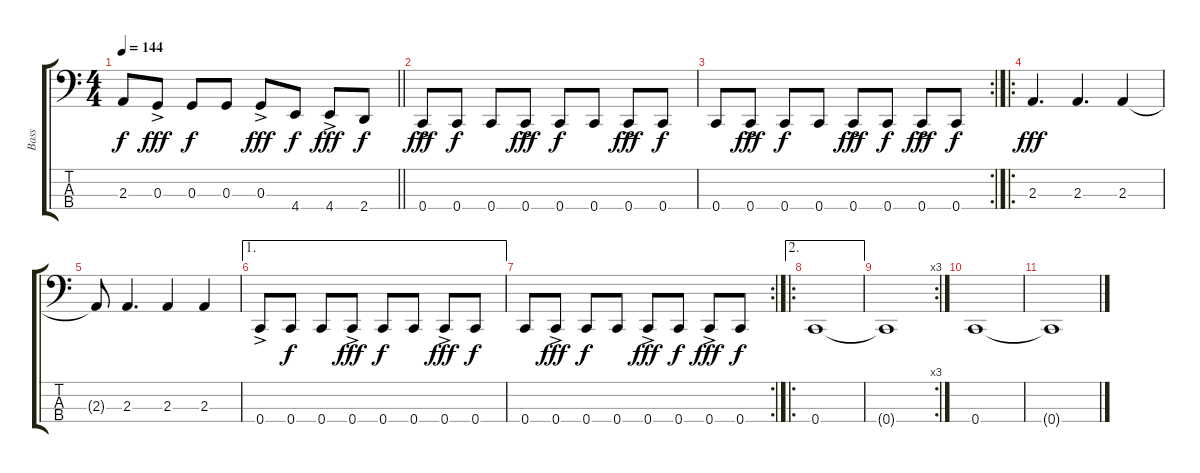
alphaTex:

\track ("Bass" "Bass") {instrument electricbasspick}
\staff {score tabs}
\tuning (G2 C2 G1 C1) {hide}
\ts (4 4)
\tempo 144
\clef f4
\barLineRight lightlight
\ks c
2.3.8{dy f} 0.3{ac}.8{dy fff} 0.3.8{dy f} 0.3.8 0.3{ac}.8{dy fff} 4.4.8{dy f} 4.4{ac}.8{dy fff} 2.4.8{dy f} |
0.4{ac}.8{dy fff} 0.4.8{dy f} 0.4.8 0.4{ac}.8{dy fff} 0.4.8{dy f} 0.4.8 0.4{ac}.8{dy fff} 0.4.8{dy f} |
\rc 2
0.4.8 0.4{ac}.8{dy fff} 0.4.8{dy f} 0.4.8 0.4{ac}.8{dy fff} 0.4.8{dy f} 0.4{ac}.8{dy fff} 0.4.8{dy f} |
\ro
2.3.4{d dy fff} 2.3.4{d} 2.3.4 |
2.3{t}.8 2.3.4{d} 2.3.4 2.3.4 |
\ae 1
0.4{ac}.8 0.4.8{dy f} 0.4.8 0.4{ac}.8{dy fff} 0.4.8{dy f} 0.4.8 0.4{ac}.8{dy fff} 0.4.8{dy f} |
\rc 2
0.4.8 0.4{ac}.8{dy fff} 0.4.8{dy f} 0.4.8 0.4{ac}.8{dy fff} 0.4.8{dy f} 0.4{ac}.8{dy fff} 0.4.8{dy f} |
\ae 2
\ro
0.4.1 |
\rc 3
0.4{t}.1 |
0.4.1 |
0.4{t}.1
